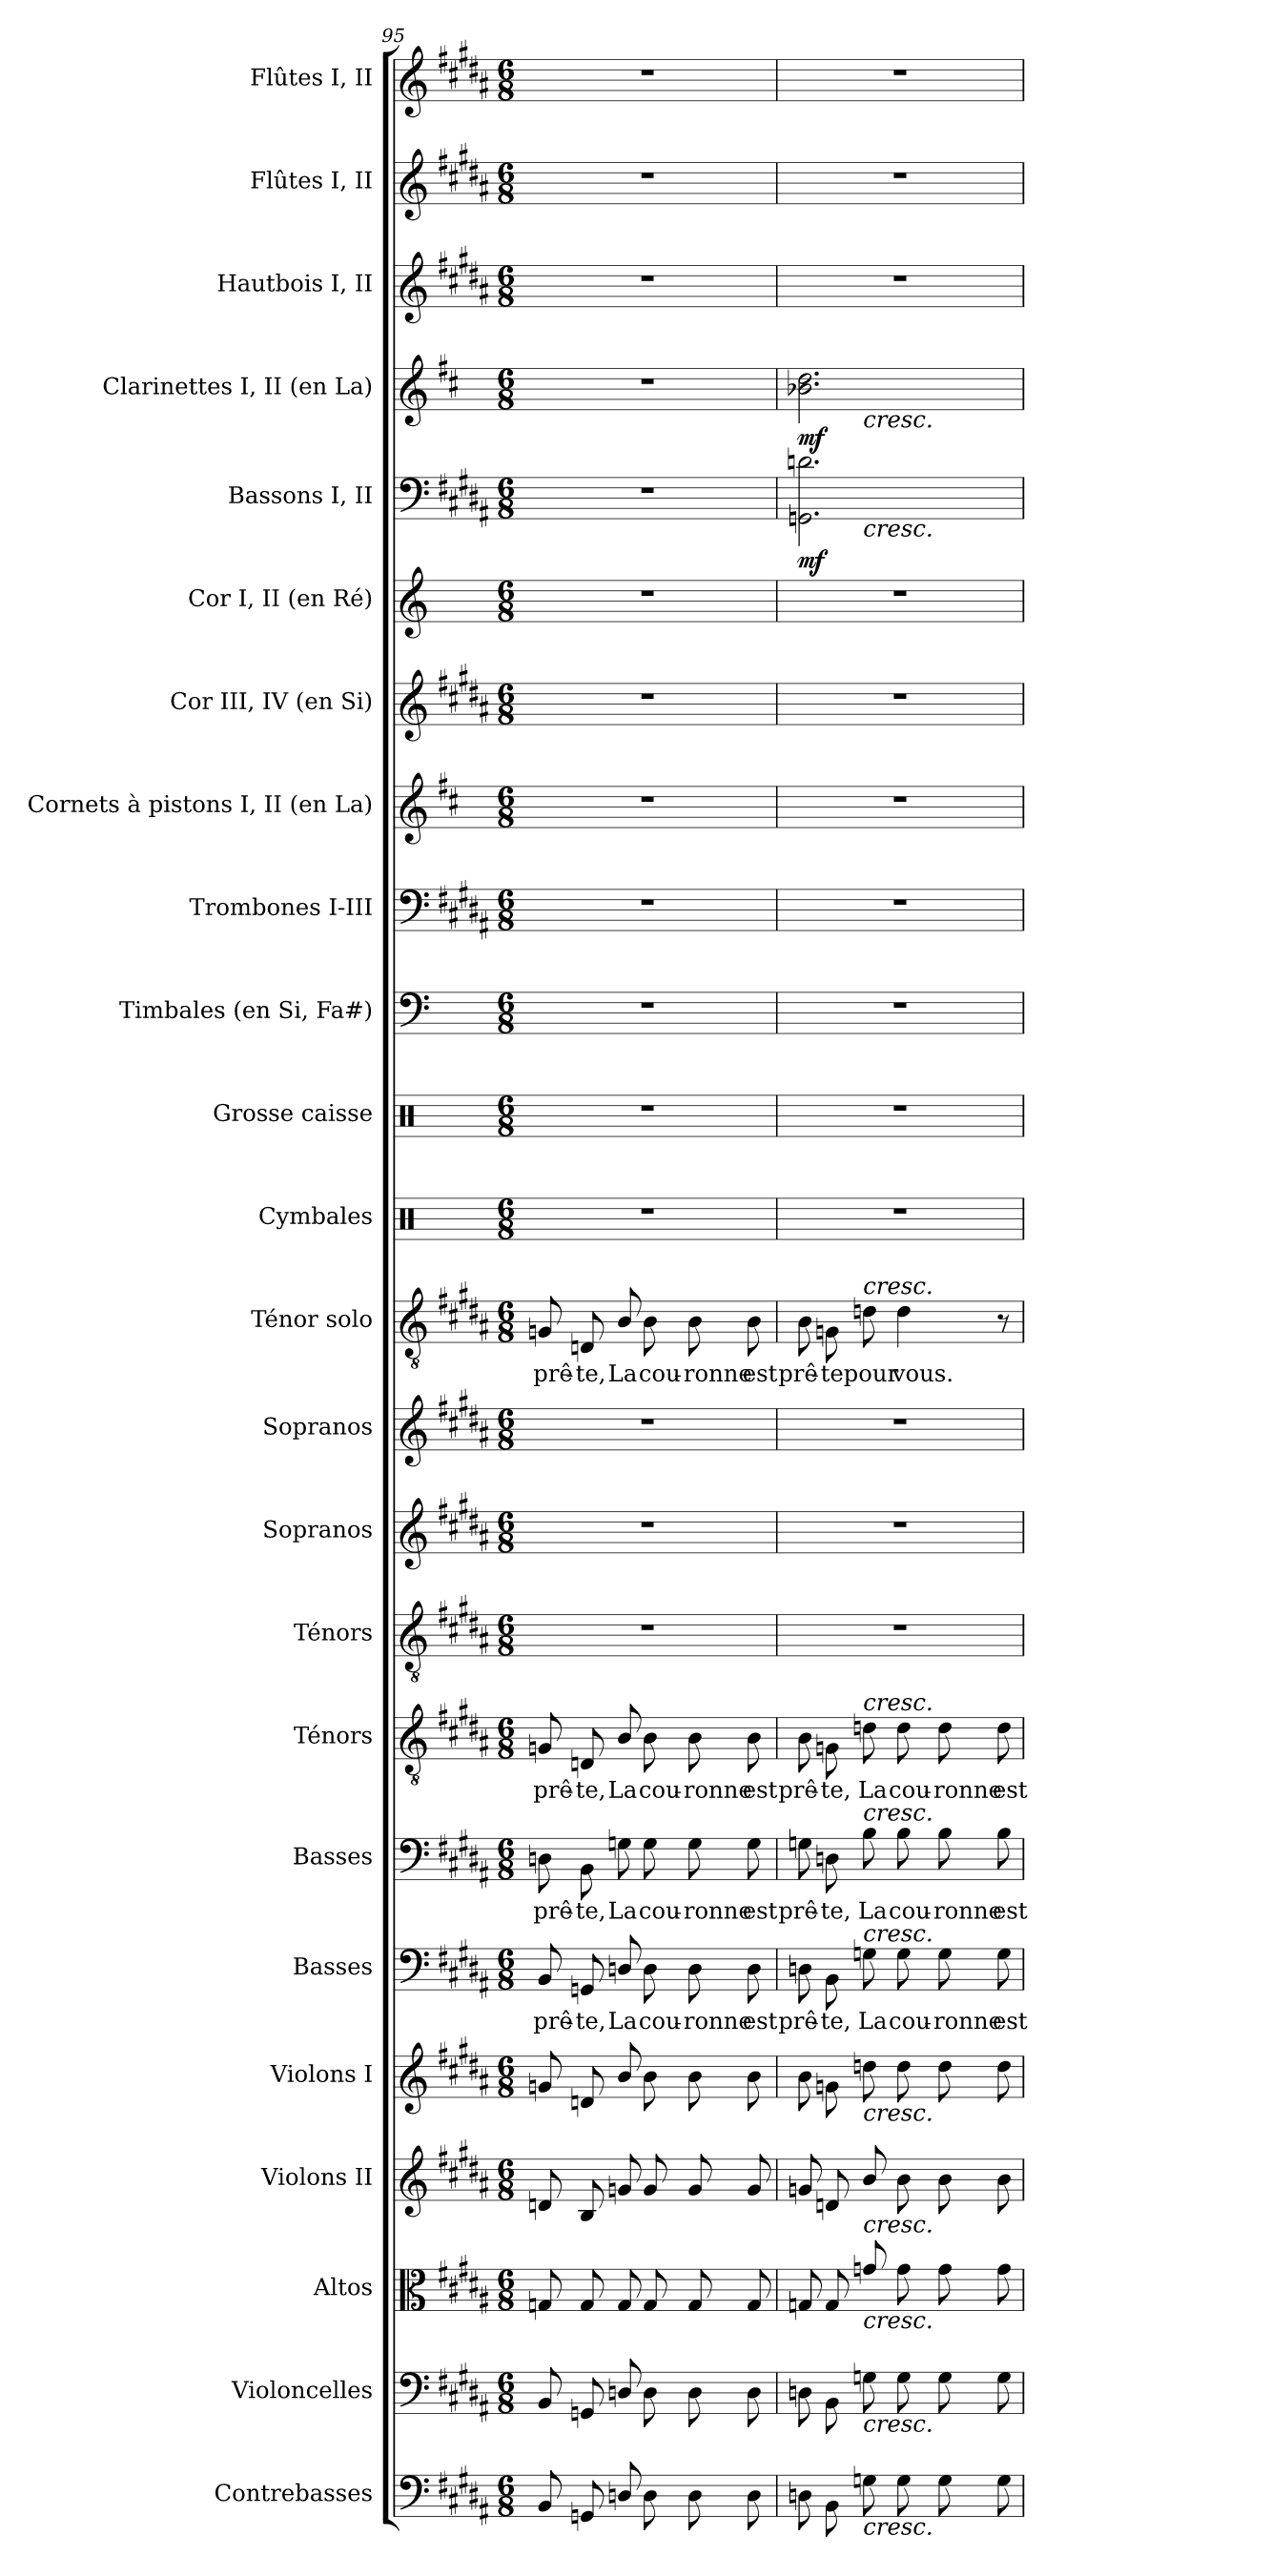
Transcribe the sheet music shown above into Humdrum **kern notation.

**kern	**kern	**kern	**kern	**kern	**kern	**text	**kern	**text	**kern	**text	**kern	**kern	**kern	**kern	**text	**kern	**kern	**kern	**kern	**kern	**kern	**kern	**kern	**dynam	**kern	**dynam	**kern	**kern	**kern
*part24	*part23	*part22	*part21	*part20	*part19	*part19	*part18	*part18	*part17	*part17	*part16	*part15	*part14	*part13	*part13	*part12	*part11	*part10	*part9	*part8	*part7	*part6	*part5	*part5	*part4	*part4	*part3	*part2	*part1
*staff24	*staff23	*staff22	*staff21	*staff20	*staff19	*staff19	*staff18	*staff18	*staff17	*staff17	*staff16	*staff15	*staff14	*staff13	*staff13	*staff12	*staff11	*staff10	*staff9	*staff8	*staff7	*staff6	*staff5	*staff5	*staff4	*staff4	*staff3	*staff2	*staff1
*I"Contrebasses	*I"Violoncelles	*I"Altos	*I"Violons II	*I"Violons I	*I"Basses	*	*I"Basses	*	*I"Ténors	*	*I"Ténors	*I"Sopranos	*I"Sopranos	*I"Ténor solo	*	*I"Cymbales	*I"Grosse caisse	*I"Timbales (en Si, Fa#)	*I"Trombones I-III	*I"Cornets à pistons I, II (en La)	*I"Cor III, IV (en Si)	*I"Cor I, II (en Ré)	*I"Bassons I, II	*	*I"Clarinettes I, II (en La)	*	*I"Hautbois I, II	*I"Flûtes I, II	*I"Flûtes I, II
*I'Cb.	*I'Vlles	*I'Altos	*I'Vns II	*I'Vns I	*I'Basses	*	*I'Basses	*	*I'Tén.	*	*I'Tén.	*I'Sopr.	*I'Sopr.	*I'Tén. solo	*	*I'Cym.	*I'G. c.	*I'Timb.	*I'Trb.	*I'C.à p. (La)	*I'Cor (Si)	*I'Cor (Ré)	*I'Bns	*	*I'Cl. (La)	*	*I'Hb.	*I'Fl.	*I'Fl.
*clefF4	*clefF4	*clefC3	*clefG2	*clefG2	*clefF4	*	*clefF4	*	*clefGv2	*	*clefGv2	*clefG2	*clefG2	*clefGv2	*	*clefX	*clefX	*clefF4	*clefF4	*clefG2	*clefG2	*clefG2	*clefF4	*	*clefG2	*	*clefG2	*clefG2	*clefG2
*ITrd7c12	*	*	*	*	*	*	*	*	*ITrd7c12	*	*ITrd7c12	*	*	*ITrd7c12	*	*	*	*	*	*ITrd2c3	*ITrd8c13	*ITrd6c10	*	*	*ITrd2c3	*	*	*	*
*k[f#c#g#d#a#]	*k[f#c#g#d#a#]	*k[f#c#g#d#a#]	*k[f#c#g#d#a#]	*k[f#c#g#d#a#]	*k[f#c#g#d#a#]	*	*k[f#c#g#d#a#]	*	*k[f#c#g#d#a#]	*	*k[f#c#g#d#a#]	*k[f#c#g#d#a#]	*k[f#c#g#d#a#]	*k[f#c#g#d#a#]	*	*k[]	*k[]	*k[]	*k[f#c#g#d#a#]	*k[f#c#g#d#a#]	*k[f#c#g#d#a#]	*k[f#c#]	*k[f#c#g#d#a#]	*	*k[f#c#g#d#a#]	*	*k[f#c#g#d#a#]	*k[f#c#g#d#a#]	*k[f#c#g#d#a#]
*B:	*B:	*B:	*B:	*B:	*B:	*	*B:	*	*B:	*	*B:	*B:	*B:	*B:	*	*C:	*C:	*C:	*B:	*B:	*B:	*D:	*B:	*	*B:	*	*B:	*B:	*B:
*M6/8	*M6/8	*M6/8	*M6/8	*M6/8	*M6/8	*	*M6/8	*	*M6/8	*	*M6/8	*M6/8	*M6/8	*M6/8	*	*M6/8	*M6/8	*M6/8	*M6/8	*M6/8	*M6/8	*M6/8	*M6/8	*	*M6/8	*	*M6/8	*M6/8	*M6/8
=95	=95	=95	=95	=95	=95	=95	=95	=95	=95	=95	=95	=95	=95	=95	=95	=95	=95	=95	=95	=95	=95	=95	=95	=95	=95	=95	=95	=95	=95
!	!	!	!	!	!	!LO:LY:b:color=#000000	!	!	!	!	!	!	!	!	!	!	!	!	!	!	!	!	!	!	!	!	!	!	!
!	!	!	!	!	!	!	!	!LO:LY:b:color=#000000	!	!	!	!	!	!	!	!	!	!	!	!	!	!	!	!	!	!	!	!	!
!	!	!	!	!	!	!	!	!	!	!LO:LY:b:color=#000000	!LO:N:vis=1	!LO:N:vis=1	!LO:N:vis=1	!	!	!	!	!	!	!	!	!	!	!	!	!	!	!	!
!	!	!	!	!	!	!	!	!	!	!	!	!	!	!	!LO:LY:b:color=#000000	!LO:N:vis=1	!LO:N:vis=1	!LO:N:vis=1	!LO:N:vis=1	!LO:N:vis=1	!LO:N:vis=1	!LO:N:vis=1	!LO:N:vis=1	!	!LO:N:vis=1	!	!LO:N:vis=1	!LO:N:vis=1	!LO:N:vis=1
8BBBi/	8BBi/	8Gni/	8dni/	8gni/	8BBi/	prê-	8Dni\	prê-	8GGni/	prê-	2.r	2.r	2.r	8GGni/	prê-	2.r	2.r	2.r	2.r	2.r	2.r	2.r	2.r	.	2.r	.	2.r	2.r	2.r
!	!	!	!	!	!	!LO:LY:b:color=#000000	!	!	!	!	!	!	!	!	!	!	!	!	!	!	!	!	!	!	!	!	!	!	!
!	!	!	!	!	!	!	!	!LO:LY:b:color=#000000	!	!	!	!	!	!	!	!	!	!	!	!	!	!	!	!	!	!	!	!	!
!	!	!	!	!	!	!	!	!	!	!LO:LY:b:color=#000000	!	!	!	!	!	!	!	!	!	!	!	!	!	!	!	!	!	!	!
!	!	!	!	!	!	!	!	!	!	!	!	!	!	!	!LO:LY:b:color=#000000	!	!	!	!	!	!	!	!	!	!	!	!	!	!
8GGGni/	8GGni/	8Gi/	8Bi/	8dni/	8GGni/	-te,	8BBi\	-te,	8DDni/	-te,	.	.	.	8DDni/	-te,	.	.	.	.	.	.	.	.	.	.	.	.	.	.
!	!	!	!	!	!	!LO:LY:b:color=#000000	!	!	!	!	!	!	!	!	!	!	!	!	!	!	!	!	!	!	!	!	!	!	!
!	!	!	!	!	!	!	!	!LO:LY:b:color=#000000	!	!	!	!	!	!	!	!	!	!	!	!	!	!	!	!	!	!	!	!	!
!	!	!	!	!	!	!	!	!	!	!LO:LY:b:color=#000000	!	!	!	!	!	!	!	!	!	!	!	!	!	!	!	!	!	!	!
!	!	!	!	!	!	!	!	!	!	!	!	!	!	!	!LO:LY:b:color=#000000	!	!	!	!	!	!	!	!	!	!	!	!	!	!
8DDni/	8Dni/	8Gi/	8gni/	8bi/	8Dni/	La	8Gni\	La	8BBi/	La	.	.	.	8BBi/	La	.	.	.	.	.	.	.	.	.	.	.	.	.	.
!	!	!	!	!	!	!LO:LY:b:color=#000000	!	!	!	!	!	!	!	!	!	!	!	!	!	!	!	!	!	!	!	!	!	!	!
!	!	!	!	!	!	!	!	!LO:LY:b:color=#000000	!	!	!	!	!	!	!	!	!	!	!	!	!	!	!	!	!	!	!	!	!
!	!	!	!	!	!	!	!	!	!	!LO:LY:b:color=#000000	!	!	!	!	!	!	!	!	!	!	!	!	!	!	!	!	!	!	!
!	!	!	!	!	!	!	!	!	!	!	!	!	!	!	!LO:LY:b:color=#000000	!	!	!	!	!	!	!	!	!	!	!	!	!	!
8DDi\	8Di\	8Gi/	8gi/	8bi\	8Di\	cou-	8Gi\	cou-	8BBi\	cou-	.	.	.	8BBi\	cou-	.	.	.	.	.	.	.	.	.	.	.	.	.	.
!	!	!	!	!	!	!LO:LY:b:color=#000000	!	!	!	!	!	!	!	!	!	!	!	!	!	!	!	!	!	!	!	!	!	!	!
!	!	!	!	!	!	!	!	!LO:LY:b:color=#000000	!	!	!	!	!	!	!	!	!	!	!	!	!	!	!	!	!	!	!	!	!
!	!	!	!	!	!	!	!	!	!	!LO:LY:b:color=#000000	!	!	!	!	!	!	!	!	!	!	!	!	!	!	!	!	!	!	!
!	!	!	!	!	!	!	!	!	!	!	!	!	!	!	!LO:LY:b:color=#000000	!	!	!	!	!	!	!	!	!	!	!	!	!	!
8DDi\	8Di\	8Gi/	8gi/	8bi\	8Di\	-ronne	8Gi\	-ronne	8BBi\	-ronne	.	.	.	8BBi\	-ronne	.	.	.	.	.	.	.	.	.	.	.	.	.	.
!	!	!	!	!	!	!LO:LY:b:color=#000000	!	!	!	!	!	!	!	!	!	!	!	!	!	!	!	!	!	!	!	!	!	!	!
!	!	!	!	!	!	!	!	!LO:LY:b:color=#000000	!	!	!	!	!	!	!	!	!	!	!	!	!	!	!	!	!	!	!	!	!
!	!	!	!	!	!	!	!	!	!	!LO:LY:b:color=#000000	!	!	!	!	!	!	!	!	!	!	!	!	!	!	!	!	!	!	!
!	!	!	!	!	!	!	!	!	!	!	!	!	!	!	!LO:LY:b:color=#000000	!	!	!	!	!	!	!	!	!	!	!	!	!	!
8DDi\	8Di\	8Gi/	8gi/	8bi\	8Di\	est	8Gi\	est	8BBi\	est	.	.	.	8BBi\	est	.	.	.	.	.	.	.	.	.	.	.	.	.	.
=96	=96	=96	=96	=96	=96	=96	=96	=96	=96	=96	=96	=96	=96	=96	=96	=96	=96	=96	=96	=96	=96	=96	=96	=96	=96	=96	=96	=96	=96
!	!	!	!	!	!	!LO:LY:b:color=#000000	!	!	!	!	!	!	!	!	!	!	!	!	!	!	!	!	!	!	!	!	!	!	!
!	!	!	!	!	!	!	!	!LO:LY:b:color=#000000	!	!	!	!	!	!	!	!	!	!	!	!	!	!	!	!	!	!	!	!	!
!	!	!	!	!	!	!	!	!	!	!LO:LY:b:color=#000000	!LO:N:vis=1	!LO:N:vis=1	!LO:N:vis=1	!	!	!	!	!	!	!	!	!	!	!	!	!	!	!	!
!	!	!	!	!	!	!	!	!	!	!	!	!	!	!	!LO:LY:b:color=#000000	!LO:N:vis=1	!LO:N:vis=1	!LO:N:vis=1	!LO:N:vis=1	!LO:N:vis=1	!LO:N:vis=1	!LO:N:vis=1	!	!	!	!	!LO:N:vis=1	!LO:N:vis=1	!LO:N:vis=1
*	*	*	*	*	*	*	*	*	*	*	*	*	*	*	*	*	*	*	*	*	*	*	*^	*	*^	*	*	*	*
8DDni\	8Dni\	8Gni/	8gni/	8bi\	8Dni\	prê-	8Gni\	prê-	8BBi\	prê-	2.r	2.r	2.r	8BBi\	prê-	2.r	2.r	2.r	2.r	2.r	2.r	2.r	2.GGni\ 2.dni	4ryy	mf	2.gni\ 2.bi	4ryy	mf	2.r	2.r	2.r
!	!	!	!	!	!	!LO:LY:b:color=#000000	!	!	!	!	!	!	!	!	!	!	!	!	!	!	!	!	!	!	!	!	!	!	!	!	!
!	!	!	!	!	!	!	!	!LO:LY:b:color=#000000	!	!	!	!	!	!	!	!	!	!	!	!	!	!	!	!	!	!	!	!	!	!	!
!	!	!	!	!	!	!	!	!	!	!LO:LY:b:color=#000000	!	!	!	!	!	!	!	!	!	!	!	!	!	!	!	!	!	!	!	!	!
!	!	!	!	!	!	!	!	!	!	!	!	!	!	!	!LO:LY:b:color=#000000	!	!	!	!	!	!	!	!	!	!	!	!	!	!	!	!
8BBBi\	8BBi\	8Gi/	8dni/	8gni\	8BBi\	-te,	8Dni\	-te,	8GGni\	-te,	.	.	.	8GGni\	-te	.	.	.	.	.	.	.	.	.	.	.	.	.	.	.	.
!	!	!	!	!	!	!LO:LY:b:color=#000000	!	!	!	!	!	!	!	!	!	!	!	!	!	!	!	!	!	!	!	!	!	!	!	!	!
!	!	!	!	!	!	!	!	!LO:LY:b:color=#000000	!	!	!	!	!	!	!	!	!	!	!	!	!	!	!	!	!	!	!	!	!	!	!
!	!	!	!	!	!	!	!	!	!	!LO:LY:b:color=#000000	!	!	!	!	!	!	!	!	!	!	!	!	!	!	!	!	!	!	!	!	!
!	!	!	!	!	!	!	!	!	!	!	!	!	!	!	!	!	!	!	!	!	!	!	!	!	!	!	!LO:TX:b:i:t=cresc.	!	!	!	!
!	!	!	!	!	!	!	!	!	!	!	!	!	!	!	!	!	!	!	!	!	!	!	!	!LO:TX:b:i:t=cresc.	!	!	!	!	!	!	!
!	!	!	!	!	!	!	!	!	!	!	!	!	!	!LO:TX:a:i:t=cresc.	!	!	!	!	!	!	!	!	!	!	!	!	!	!	!	!	!
!	!	!	!	!	!	!	!	!	!LO:TX:a:i:t=cresc.	!	!	!	!	!	!	!	!	!	!	!	!	!	!	!	!	!	!	!	!	!	!
!	!	!	!	!	!	!	!LO:TX:a:i:t=cresc.	!	!	!	!	!	!	!	!	!	!	!	!	!	!	!	!	!	!	!	!	!	!	!	!
!	!	!	!	!	!LO:TX:a:i:t=cresc.	!	!	!	!	!	!	!	!	!	!	!	!	!	!	!	!	!	!	!	!	!	!	!	!	!	!
!	!	!	!	!LO:TX:b:i:t=cresc.	!	!	!	!	!	!	!	!	!	!	!	!	!	!	!	!	!	!	!	!	!	!	!	!	!	!	!
!	!	!	!LO:TX:b:i:t=cresc.	!	!	!	!	!	!	!	!	!	!	!	!	!	!	!	!	!	!	!	!	!	!	!	!	!	!	!	!
!	!	!LO:TX:b:i:t=cresc.	!	!	!	!	!	!	!	!	!	!	!	!	!	!	!	!	!	!	!	!	!	!	!	!	!	!	!	!	!
!	!LO:TX:b:i:t=cresc.	!	!	!	!	!	!	!	!	!	!	!	!	!	!	!	!	!	!	!	!	!	!	!	!	!	!	!	!	!	!
!LO:TX:b:i:t=cresc.	!	!	!	!	!	!	!	!	!	!	!	!	!	!	!	!	!	!	!	!	!	!	!	!	!	!	!	!	!	!	!
!	!	!	!	!	!	!	!	!	!	!	!	!	!	!	!LO:LY:b:color=#000000	!	!	!	!	!	!	!	!	!	!	!	!	!	!	!	!
8GGni\	8Gni\	8gni/	8bi/	8ddni\	8Gni\	La	8Bi\	La	8Dni\	La	.	.	.	8Dni\	pour	.	.	.	.	.	.	.	.	2ryy	.	.	2ryy	.	.	.	.
!	!	!	!	!	!	!LO:LY:b:color=#000000	!	!	!	!	!	!	!	!	!	!	!	!	!	!	!	!	!	!	!	!	!	!	!	!	!
!	!	!	!	!	!	!	!	!LO:LY:b:color=#000000	!	!	!	!	!	!	!	!	!	!	!	!	!	!	!	!	!	!	!	!	!	!	!
!	!	!	!	!	!	!	!	!	!	!LO:LY:b:color=#000000	!	!	!	!	!	!	!	!	!	!	!	!	!	!	!	!	!	!	!	!	!
!	!	!	!	!	!	!	!	!	!	!	!	!	!	!	!LO:LY:b:color=#000000	!	!	!	!	!	!	!	!	!	!	!	!	!	!	!	!
8GGi\	8Gi\	8gi\	8bi\	8ddi\	8Gi\	cou-	8Bi\	cou-	8Di\	cou-	.	.	.	4Di\	vous.	.	.	.	.	.	.	.	.	.	.	.	.	.	.	.	.
!	!	!	!	!	!	!LO:LY:b:color=#000000	!	!	!	!	!	!	!	!	!	!	!	!	!	!	!	!	!	!	!	!	!	!	!	!	!
!	!	!	!	!	!	!	!	!LO:LY:b:color=#000000	!	!	!	!	!	!	!	!	!	!	!	!	!	!	!	!	!	!	!	!	!	!	!
!	!	!	!	!	!	!	!	!	!	!LO:LY:b:color=#000000	!	!	!	!	!	!	!	!	!	!	!	!	!	!	!	!	!	!	!	!	!
8GGi\	8Gi\	8gi\	8bi\	8ddi\	8Gi\	-ronne	8Bi\	-ronne	8Di\	-ronne	.	.	.	.	.	.	.	.	.	.	.	.	.	.	.	.	.	.	.	.	.
!	!	!	!	!	!	!LO:LY:b:color=#000000	!	!	!	!	!	!	!	!	!	!	!	!	!	!	!	!	!	!	!	!	!	!	!	!	!
!	!	!	!	!	!	!	!	!LO:LY:b:color=#000000	!	!	!	!	!	!	!	!	!	!	!	!	!	!	!	!	!	!	!	!	!	!	!
!	!	!	!	!	!	!	!	!	!	!LO:LY:b:color=#000000	!	!	!	!	!	!	!	!	!	!	!	!	!	!	!	!	!	!	!	!	!
8GGi\	8Gi\	8gi\	8bi\	8ddi\	8Gi\	est	8Bi\	est	8Di\	est	.	.	.	8r	.	.	.	.	.	.	.	.	.	.	.	.	.	.	.	.	.
*	*	*	*	*	*	*	*	*	*	*	*	*	*	*	*	*	*	*	*	*	*	*	*v	*v	*	*	*	*	*	*	*
*	*	*	*	*	*	*	*	*	*	*	*	*	*	*	*	*	*	*	*	*	*	*	*	*	*v	*v	*	*	*	*
=	=	=	=	=	=	=	=	=	=	=	=	=	=	=	=	=	=	=	=	=	=	=	=	=	=	=	=	=	=
*-	*-	*-	*-	*-	*-	*-	*-	*-	*-	*-	*-	*-	*-	*-	*-	*-	*-	*-	*-	*-	*-	*-	*-	*-	*-	*-	*-	*-	*-
